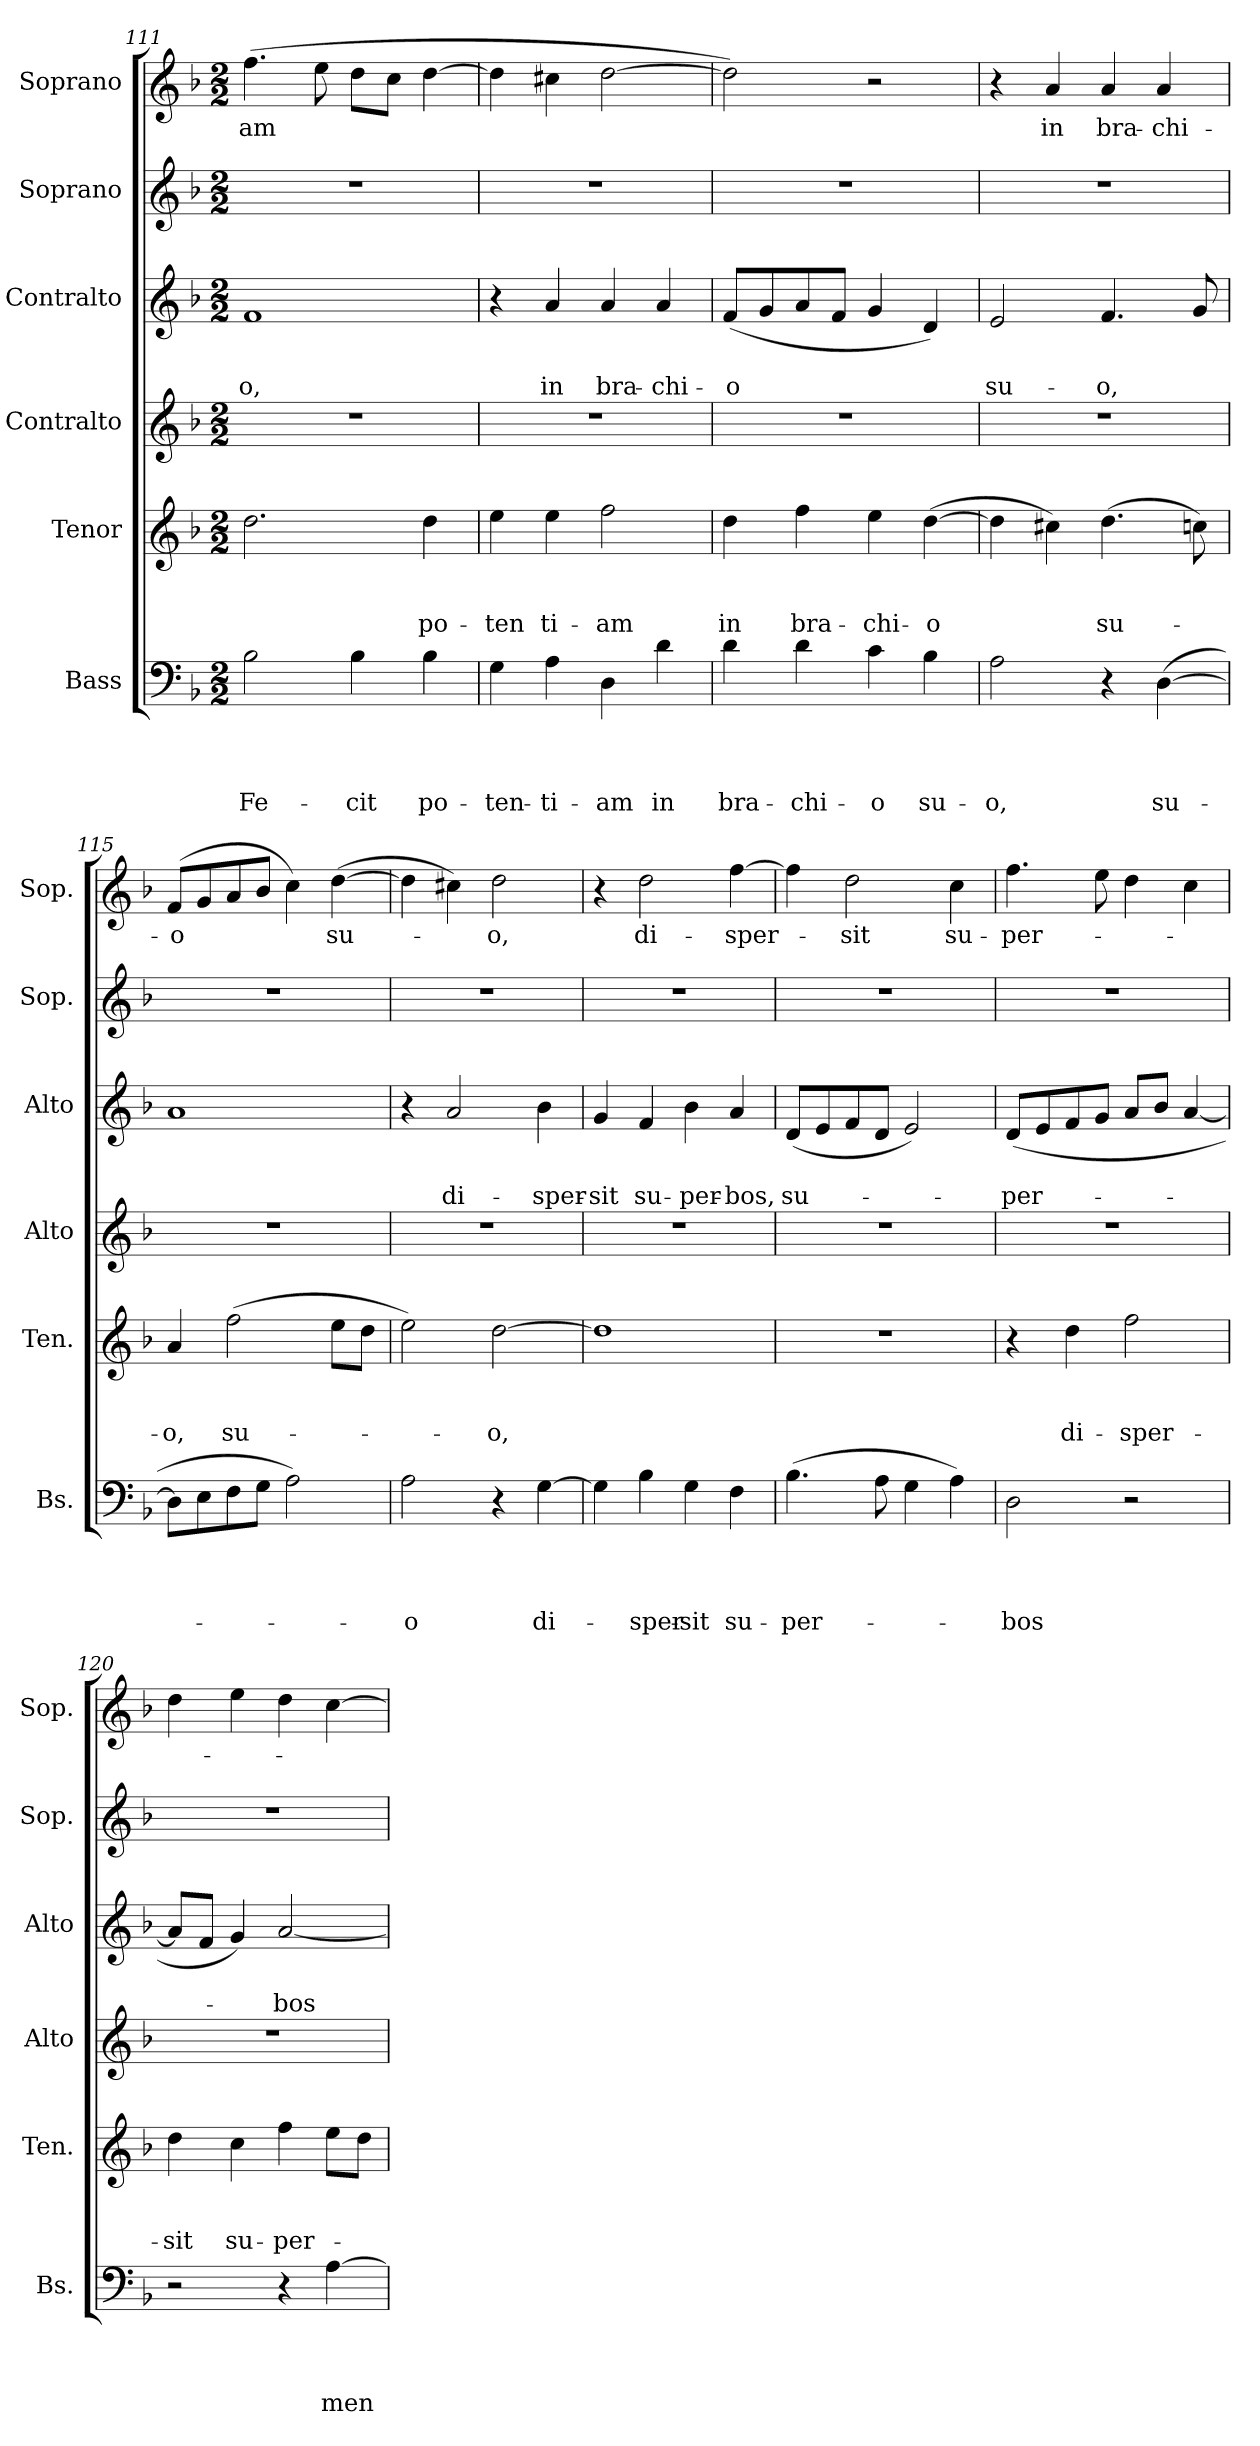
**kern	**text	**text	**text	**text	**kern	**text	**text	**text	**kern	**kern	**text	**text	**kern	**kern	**text
*part6	*part6	*part6	*part6	*part6	*part5	*part5	*part5	*part5	*part4	*part3	*part3	*part3	*part2	*part1	*part1
*staff6	*staff6	*staff6	*staff6	*staff6	*staff5	*staff5	*staff5	*staff5	*staff4	*staff3	*staff3	*staff3	*staff2	*staff1	*staff1
*I"Bass	*	*	*	*	*I"Tenor	*	*	*	*I"Contralto	*I"Contralto	*	*	*I"Soprano	*I"Soprano	*
*I'Bs.	*	*	*	*	*I'Ten.	*	*	*	*I'Alto	*I'Alto	*	*	*I'Sop.	*I'Sop.	*
*clefF4	*	*	*	*	*clefG2	*	*	*	*clefG2	*clefG2	*	*	*clefG2	*clefG2	*
*	*	*	*	*	*ITrd7c12	*	*	*	*	*	*	*	*	*	*
*k[b-]	*	*	*	*	*k[b-]	*	*	*	*k[b-]	*k[b-]	*	*	*k[b-]	*k[b-]	*
*F:	*	*	*	*	*F:	*	*	*	*F:	*F:	*	*	*F:	*F:	*
*M2/2	*	*	*	*	*M2/2	*	*	*	*M2/2	*M2/2	*	*	*M2/2	*M2/2	*
=111	=111	=111	=111	=111	=111	=111	=111	=111	=111	=111	=111	=111	=111	=111	=111
!	!	!	!	!LO:LY:b	!	!	!	!	!	!	!	!LO:LY:b	!	!	!LO:LY:b
2B-\	.	.	.	Fe-	2.d\	.	.	.	1r	1f	.	-o,	1r	(>4.ff\	-am
.	.	.	.	.	.	.	.	.	.	.	.	.	.	8ee\	.
!	!	!	!	!LO:LY:b	!	!	!	!	!	!	!	!	!	!	!
4B-\	.	.	.	-cit	.	.	.	.	.	.	.	.	.	8dd\L	.
.	.	.	.	.	.	.	.	.	.	.	.	.	.	8cc\J	.
!	!	!	!	!LO:LY:b	!	!	!	!LO:LY:b	!	!	!	!	!	!	!
4B-\	.	.	.	po-	4d\	.	.	po-	.	.	.	.	.	[>4dd\	.
=112	=112	=112	=112	=112	=112	=112	=112	=112	=112	=112	=112	=112	=112	=112	=112
!	!	!	!	!LO:LY:b	!	!	!	!LO:LY:b	!	!	!	!	!	!	!
4G\	.	.	.	-ten-	4e\	.	.	-ten	1r	4r	.	.	1r	4dd\]	.
!	!	!	!	!LO:LY:b	!	!	!	!LO:LY:b	!	!	!	!LO:LY:b	!	!	!
4A\	.	.	.	-ti-	4e\	.	.	ti-	.	4a/	.	in	.	4cc#X\	.
!	!	!	!	!LO:LY:b	!	!	!	!LO:LY:b	!	!	!	!LO:LY:b	!	!	!
4D\	.	.	.	-am	2f\	.	.	-am	.	4a/	.	bra-	.	[>2dd\	.
!	!	!	!	!LO:LY:b	!	!	!	!	!	!	!	!LO:LY:b	!	!	!
4d\	.	.	.	in	.	.	.	.	.	4a/	.	-chi-	.	.	.
=113	=113	=113	=113	=113	=113	=113	=113	=113	=113	=113	=113	=113	=113	=113	=113
!	!	!	!	!LO:LY:b	!	!	!	!LO:LY:b	!	!	!	!LO:LY:b	!	!	!
4d\	.	.	.	bra-	4d\	.	.	in	1r	(<8f/L	.	-o	1r	2dd\])	.
.	.	.	.	.	.	.	.	.	.	8g/	.	.	.	.	.
!	!	!	!	!LO:LY:b	!	!	!	!LO:LY:b	!	!	!	!	!	!	!
4d\	.	.	.	-chi-	4f\	.	.	bra-	.	8a/	.	.	.	.	.
.	.	.	.	.	.	.	.	.	.	8f/J	.	.	.	.	.
!	!	!	!	!LO:LY:b	!	!	!	!LO:LY:b	!	!	!	!	!	!	!
4c\	.	.	.	-o	4e\	.	.	-chi-	.	4g/	.	.	.	2r	.
!	!	!	!	!LO:LY:b	!	!	!	!LO:LY:b	!	!	!	!	!	!	!
4B-\	.	.	.	su-	(>[>4d\	.	.	-o	.	4d/)	.	.	.	.	.
!!LO:LB:g=z
=114	=114	=114	=114	=114	=114	=114	=114	=114	=114	=114	=114	=114	=114	=114	=114
!	!	!	!	!LO:LY:b	!	!	!	!	!	!	!	!LO:LY:b	!	!	!
2A\	.	.	.	-o,	4d\]	.	.	.	1r	2e/	.	su-	1r	4r	.
!	!	!	!	!	!	!	!	!	!	!	!	!	!	!	!LO:LY:b
.	.	.	.	.	4c#X\)	.	.	.	.	.	.	.	.	4a/	in
!	!	!	!	!	!	!	!	!LO:LY:b	!	!	!	!LO:LY:b	!	!	!LO:LY:b
4r	.	.	.	.	(>4.d\	.	.	su-	.	4.f/	.	-o,	.	4a/	bra-
!	!	!	!	!LO:LY:b	!	!	!	!	!	!	!	!	!	!	!LO:LY:b
(>[<4D\	.	.	.	su-	.	.	.	.	.	.	.	.	.	4a/	-chi-
.	.	.	.	.	8cn\)	.	.	.	.	8g/	.	.	.	.	.
=115	=115	=115	=115	=115	=115	=115	=115	=115	=115	=115	=115	=115	=115	=115	=115
!	!	!	!	!	!	!	!	!LO:LY:b	!	!	!	!	!	!	!LO:LY:b
8D\L]	.	.	.	.	4A/	.	.	-o,	1r	1a	.	.	1r	(>8f/L	-o
8E\	.	.	.	.	.	.	.	.	.	.	.	.	.	8g/	.
!	!	!	!	!	!	!	!	!LO:LY:b	!	!	!	!	!	!	!
8F\	.	.	.	.	(>2f\	.	.	su-	.	.	.	.	.	8a/	.
8G\J	.	.	.	.	.	.	.	.	.	.	.	.	.	8b-/J	.
2A\)	.	.	.	.	.	.	.	.	.	.	.	.	.	4cc\)	.
!	!	!	!	!	!	!	!	!	!	!	!	!	!	!	!LO:LY:b
.	.	.	.	.	8e\L	.	.	.	.	.	.	.	.	(>[>4dd\	su-
.	.	.	.	.	8d\J	.	.	.	.	.	.	.	.	.	.
=116	=116	=116	=116	=116	=116	=116	=116	=116	=116	=116	=116	=116	=116	=116	=116
!	!	!	!	!LO:LY:b	!	!	!	!	!	!	!	!	!	!	!
2A\	.	.	.	-o	2e\)	.	.	.	1r	4r	.	.	1r	4dd\]	.
!	!	!	!	!	!	!	!	!	!	!	!	!LO:LY:b	!	!	!
.	.	.	.	.	.	.	.	.	.	2a/	.	di-	.	4cc#X\)	.
!	!	!	!	!	!	!	!	!LO:LY:b	!	!	!	!	!	!	!LO:LY:b
4r	.	.	.	.	[>2d\	.	.	-o,	.	.	.	.	.	2dd\	-o,
!	!	!	!	!LO:LY:b	!	!	!	!	!	!	!	!LO:LY:b	!	!	!
[>4G\	.	.	.	di-	.	.	.	.	.	4b-\	.	-sper-	.	.	.
=117	=117	=117	=117	=117	=117	=117	=117	=117	=117	=117	=117	=117	=117	=117	=117
!	!	!	!	!	!	!	!	!	!	!	!	!LO:LY:b	!	!	!
4G\]	.	.	.	.	1d]	.	.	.	1r	4g/	.	-sit	1r	4r	.
!	!	!	!	!LO:LY:b	!	!	!	!	!	!	!	!LO:LY:b	!	!	!LO:LY:b
4B-\	.	.	.	-sper-	.	.	.	.	.	4f/	.	su-	.	2dd\	di-
!	!	!	!	!LO:LY:b	!	!	!	!	!	!	!	!LO:LY:b	!	!	!
4G\	.	.	.	-sit	.	.	.	.	.	4b-\	.	-per-	.	.	.
!	!	!	!	!LO:LY:b	!	!	!	!	!	!	!	!LO:LY:b	!	!	!LO:LY:b
4F\	.	.	.	su-	.	.	.	.	.	4a/	.	-bos,	.	[>4ff\	-sper-
=118	=118	=118	=118	=118	=118	=118	=118	=118	=118	=118	=118	=118	=118	=118	=118
!	!	!	!	!LO:LY:b	!	!	!	!	!	!	!	!LO:LY:b	!	!	!
(>4.B-\	.	.	.	-per-	1r	.	.	.	1r	(<8d/L	.	su-	1r	4ff\]	.
.	.	.	.	.	.	.	.	.	.	8e/	.	.	.	.	.
!	!	!	!	!	!	!	!	!	!	!	!	!	!	!	!LO:LY:b
.	.	.	.	.	.	.	.	.	.	8f/	.	.	.	2dd\	-sit
8A\	.	.	.	.	.	.	.	.	.	8d/J	.	.	.	.	.
4G\	.	.	.	.	.	.	.	.	.	2e/)	.	.	.	.	.
!	!	!	!	!	!	!	!	!	!	!	!	!	!	!	!LO:LY:b
4A\)	.	.	.	.	.	.	.	.	.	.	.	.	.	4cc\	su-
!!LO:PB:g=z
=119	=119	=119	=119	=119	=119	=119	=119	=119	=119	=119	=119	=119	=119	=119	=119
!	!	!	!	!LO:LY:b	!	!	!	!	!	!	!	!LO:LY:b	!	!	!LO:LY:b
2D\	.	.	.	-bos	4r	.	.	.	1r	(<8d/L	.	-per-	1r	4.ff\	-per-
.	.	.	.	.	.	.	.	.	.	8e/	.	.	.	.	.
!	!	!	!	!	!	!	!	!LO:LY:b	!	!	!	!	!	!	!
.	.	.	.	.	4d\	.	.	di-	.	8f/	.	.	.	.	.
.	.	.	.	.	.	.	.	.	.	8g/J	.	.	.	8ee\	.
!	!	!	!	!	!	!	!	!LO:LY:b	!	!	!	!	!	!	!
2r	.	.	.	.	2f\	.	.	-sper-	.	8a/L	.	.	.	4dd\	.
.	.	.	.	.	.	.	.	.	.	8b-/J	.	.	.	.	.
.	.	.	.	.	.	.	.	.	.	[<4a/	.	.	.	4cc\	.
=120	=120	=120	=120	=120	=120	=120	=120	=120	=120	=120	=120	=120	=120	=120	=120
!	!	!	!	!	!	!	!	!LO:LY:b	!	!	!	!	!	!	!
2r	.	.	.	.	4d\	.	.	-sit	1r	8a/L]	.	.	1r	4dd\	.
.	.	.	.	.	.	.	.	.	.	8f/J	.	.	.	.	.
!	!	!	!	!	!	!	!	!LO:LY:b	!	!	!	!	!	!	!
.	.	.	.	.	4c\	.	.	su-	.	4g/)	.	.	.	4ee\	.
!	!	!	!	!	!	!	!	!LO:LY:b	!	!	!	!LO:LY:b	!	!	!
4r	.	.	.	.	4f\	.	.	-per-	.	[<2a/	.	-bos	.	4dd\	.
!	!	!	!	!LO:LY:b	!	!	!	!	!	!	!	!	!	!	!
[>4A\	.	.	.	men-	8e\L	.	.	.	.	.	.	.	.	[>4cc\	.
.	.	.	.	.	8d\J	.	.	.	.	.	.	.	.	.	.
=	=	=	=	=	=	=	=	=	=	=	=	=	=	=	=
*-	*-	*-	*-	*-	*-	*-	*-	*-	*-	*-	*-	*-	*-	*-	*-
